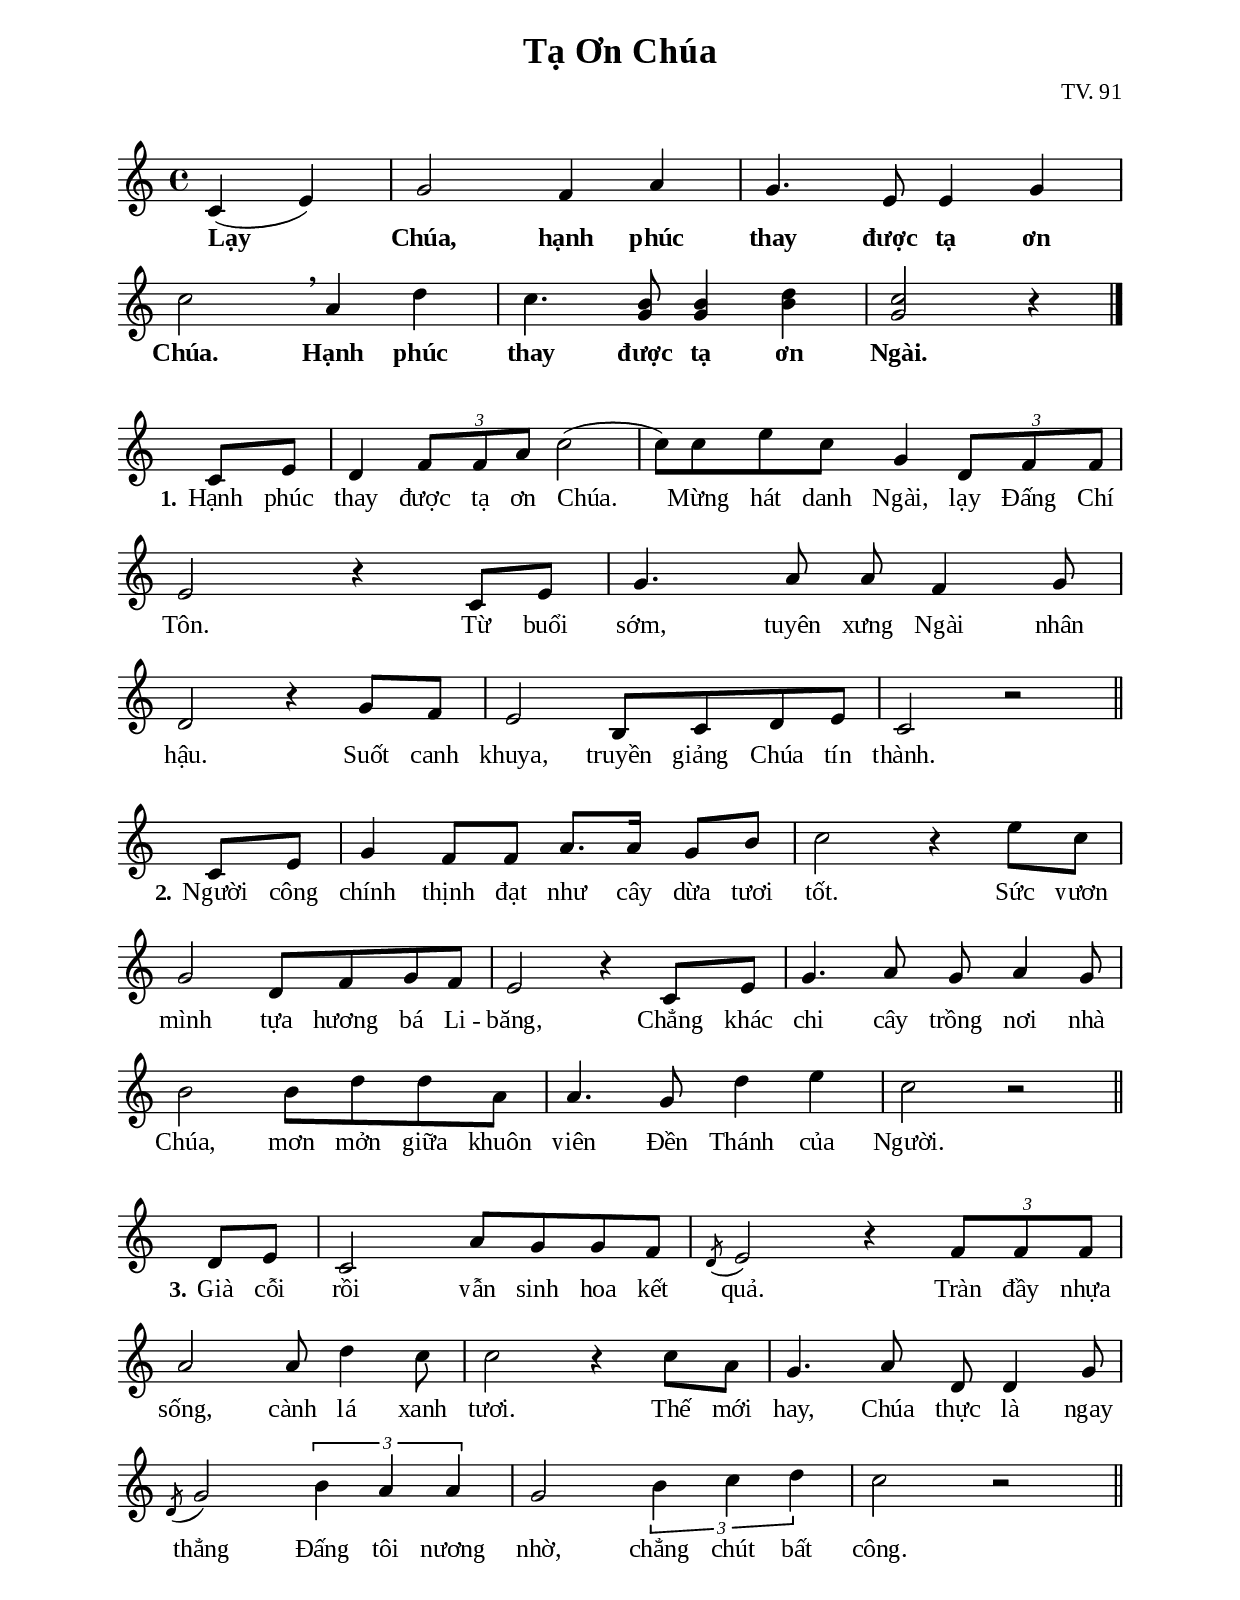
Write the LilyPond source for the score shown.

% Cài đặt chung
\version "2.20.0"
\include "english.ly"

\header {
  title = "Tạ Ơn Chúa"
  composer = "TV. 91"
  arranger = " "
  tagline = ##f
}

global = {
  \key c \major
  \time 4/4
}

\paper {
  #(set-paper-size "a4")
  top-margin = 20\mm
  bottom-margin = 15\mm
  left-margin = 20\mm
  right-margin = 20\mm
  indent = #0
  #(define fonts
	 (make-pango-font-tree "Liberation Serif"
	 		       "Liberation Serif"
			       "Liberation Serif"
			       (/ 20 20)))
}

% Nhạc điệp khúc
nhacDiepKhuc = \relative c' {
  \override Lyrics.LyricSpace.minimum-distance = #1.7
  \override Score.BarNumber.break-visibility = ##(#f #f #f)
  \partial 2 c4 (e) |
  g2 f4 a |
  g4. e8 e4 g |
  c2 \breathe a4 d |
  c4. <b g>8 <b g>4 <d b> |
  <c g>2 r4 \bar "|."
}

% Nhạc phiên khúc
nhacPhienKhucMot = \relative c' {
  \override Lyrics.LyricSpace.minimum-distance = #2.0
  \override Score.BarNumber.break-visibility = ##(#f #f #f)
  \partial 4 c8 e |
  d4 \tuplet 3/2 { f8 f a } c2 ( |
  c8) c e c g4 \tuplet 3/2 { d8 f f } |
  e2 r4 c8 e |
  g4. a8 a f4 g8 |
  d2 r4 g8 f |
  e2 b8 c d e |
  c2 r \bar "||"
}

nhacPhienKhucHai = \relative c' {
  \override Lyrics.LyricSpace.minimum-distance = #2.0
  \override Score.BarNumber.break-visibility = ##(#f #f #f)
  \partial 4 c8 e |
  g4 f8 f a8. a16 g8 b |
  c2 r4 e8 c |
  g2 d8 f g f |
  e2 r4 c8 e |
  g4. a8 g a4 g8 |
  b2 b8 d d a |
  a4. g8 d'4 e |
  c2 r \bar "||"
}

nhacPhienKhucBa = \relative c' {
  \override Lyrics.LyricSpace.minimum-distance = #2.0
  \override Score.BarNumber.break-visibility = ##(#f #f #f)
  \partial 4 d8 e |
  c2 a'8 g g f |
  \acciaccatura d8 e2 r4 \tuplet 3/2 { f8 f f } |
  a2 a8 d4 c8 |
  c2 r4 c8 a |
  g4. a8 d, d4 g8 |
  \acciaccatura d8 g2 \tuplet 3/2 { b4 a a } |
  g2 \tuplet 3/2 { b4 c d } |
  c2 r \bar "||"
}

% Lời điệp khúc
loiDiepKhuc = \lyricmode {
  \override Lyrics.LyricText.font-series = #'bold
  Lạy Chúa, hạnh phúc thay được tạ ơn Chúa.
  Hạnh phúc thay được tạ ơn Ngài.
}

% Lời phiên khúc
loiPhienKhucMot = \lyricmode {
  \set stanza = #"1."
  Hạnh phúc thay được tạ ơn Chúa.
  Mừng hát danh Ngài, lạy Đấng Chí Tôn.
  Từ buổi sớm, tuyên xưng Ngài nhân hậu.
  Suốt canh khuya, truyền giảng Chúa tín thành.
}

loiPhienKhucHai = \lyricmode {
  \set stanza = #"2."
  Người công chính thịnh đạt như cây dừa tươi tốt.
  Sức vươn mình tựa hương bá Li -- băng,
  Chẳng khác chi cây trồng nơi nhà Chúa,
  mơn mởn giữa khuôn viên Đền Thánh của Người.
}

loiPhienKhucBa = \lyricmode {
  \set stanza = #"3."
  Già cỗi rồi vẫn sinh hoa kết quả.
  Tràn đầy nhựa sống, cành lá xanh tươi.
  Thế mới hay, Chúa thực là ngay thẳng
  Đấng tôi nương nhờ, chẳng chút bất công.
}


% Dàn trang
\score {
  \new ChoirStaff <<
    \new Staff = chorus <<
      \new Voice = "sopranos" {
        \global \stemNeutral \nhacDiepKhuc
      }
    >>
    \new Lyrics = basses
    \context Lyrics = basses 
      %\with \override LyricText.font-shape = #'bold
      \lyricsto sopranos \loiDiepKhuc
  >>
}

\score {
  \new ChoirStaff <<
    \new Staff = verses <<
      \override Staff.TimeSignature.transparent = ##t
      \new Voice = "verse" {
        \global \stemNeutral \nhacPhienKhucMot
      }
    >>
    \new Lyrics \lyricsto verse \loiPhienKhucMot
  >>
}

\score {
  \new ChoirStaff <<
    \new Staff = verses <<
      \override Staff.TimeSignature.transparent = ##t
      \new Voice = "verse" {
        \global \stemNeutral \nhacPhienKhucHai
      }
    >>
    \new Lyrics \lyricsto verse \loiPhienKhucHai
  >>
}

\score {
  \new ChoirStaff <<
    \new Staff = verses <<
      \override Staff.TimeSignature.transparent = ##t
      \new Voice = "verse" {
        \global \stemNeutral \nhacPhienKhucBa
      }
    >>
    \new Lyrics \lyricsto verse \loiPhienKhucBa
  >>
}
